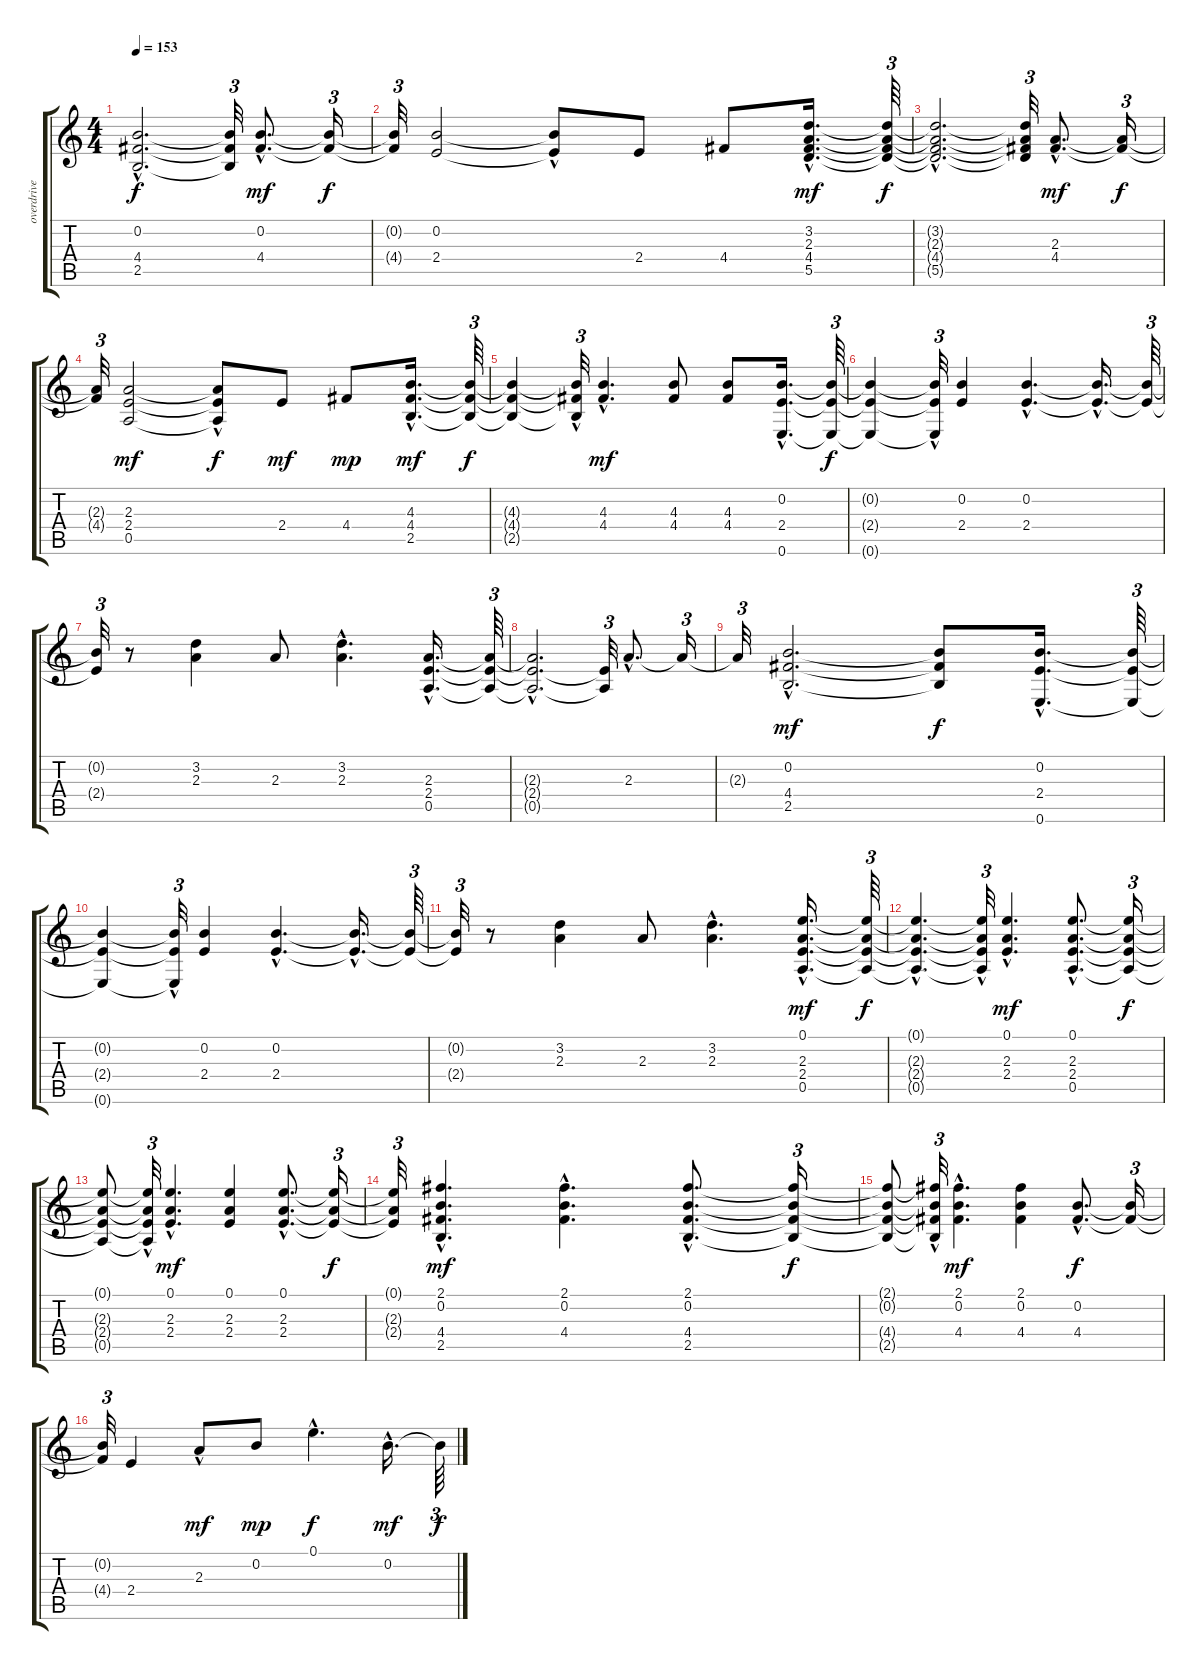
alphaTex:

\track ("overdrive" "overdrive") {instrument overdrivenguitar}
\staff {score tabs}
\tuning (E4 B3 G3 D3 A2 E2) {hide}
\ts (4 4)
\tempo 153
\clef g2
\ks c
(0.2{hac t} 4.4{hac t} 2.5{hac t}).2{d dy f} (0.2{t} 4.4{t} 2.5{t}).32{tu (3 2)} (0.2{hac} 4.4{hac}).8{d dy mf} (0.2{t} 4.4{t}).16{tu (3 2) dy f} |
(0.2{t} 4.4{t}).32{tu (3 2)} (0.2 2.4).2 (0.2{hac t} 2.4{t}).8 2.4.8 4.4.8 (3.2{hac} 2.3{hac} 4.4{hac} 5.5{hac}).16{d dy mf} (3.2{t} 2.3{t} 4.4{t} 5.5{t}).64{tu (3 2) dy f} |
(3.2{hac t} 2.3{hac t} 4.4{hac t} 5.5{hac t}).2{d} (3.2{t} 2.3{t} 4.4{t} 5.5{t}).32{tu (3 2)} (2.3{hac} 4.4{hac}).8{d dy mf} (2.3{t} 4.4{t}).16{tu (3 2) dy f} |
(2.3{t} 4.4{t}).32{tu (3 2)} (2.3 2.4 0.5).2{dy mf} (2.3{hac t} 2.4{t} 0.5{hac t}).8{dy f} 2.4.8{dy mf} 4.4.8{dy mp} (4.3{hac} 4.4{hac} 2.5{hac}).16{d dy mf} (4.3{t} 4.4{t} 2.5{t}).64{tu (3 2) dy f} |
(4.3{t} 4.4{t} 2.5{t}).4 (4.3{t} 4.4{t} 2.5{hac t}).32{tu (3 2)} (4.3{hac} 4.4{hac}).4{d dy mf} (4.3 4.4).8 (4.3 4.4).8 (0.2{hac} 2.4{hac} 0.6{hac}).16{d} (0.2{t} 2.4{t} 0.6{t}).64{tu (3 2) dy f} |
(0.2{t} 2.4{t} 0.6{t}).4 (0.2{t} 2.4{t} 0.6{hac t}).32{tu (3 2)} (0.2 2.4).4 (0.2{hac} 2.4{hac}).4{d} (0.2{hac t} 2.4{hac t}).16{d} (0.2{t} 2.4{t}).64{tu (3 2)} |
(0.2{t} 2.4{t}).32{tu (3 2)} r.8 (3.2 2.3).4 2.3.8 (3.2{hac} 2.3{hac}).4{d} (2.3{hac} 2.4{hac} 0.5{hac}).16{d} (2.3{t} 2.4{t} 0.5{t}).64{tu (3 2)} |
(2.3{t} 2.4{hac t} 0.5{hac t}).2{d} (2.4{t} 0.5{t}).32{tu (3 2)} 2.3{hac}.8{d} 2.3{t}.16{tu (3 2)} |
2.3{t}.32{tu (3 2)} (0.2{hac} 4.4{hac} 2.5{hac}).2{d dy mf} (0.2{t} 4.4{t} 2.5{t}).8{dy f} (0.2{hac} 2.4{hac} 0.6{hac}).16{d} (0.2{t} 2.4{t} 0.6{t}).64{tu (3 2)} |
(0.2{t} 2.4{t} 0.6{t}).4 (0.2{t} 2.4{t} 0.6{hac t}).32{tu (3 2)} (0.2 2.4).4 (0.2{hac} 2.4{hac}).4{d} (0.2{hac t} 2.4{hac t}).16{d} (0.2{t} 2.4{t}).64{tu (3 2)} |
(0.2{t} 2.4{t}).32{tu (3 2)} r.8 (3.2 2.3).4 2.3.8 (3.2{hac} 2.3{hac}).4{d} (0.1{hac} 2.3{hac} 2.4{hac} 0.5{hac}).16{d dy mf} (0.1{t} 2.3{t} 2.4{t} 0.5{t}).64{tu (3 2) dy f} |
(0.1{hac t} 2.3{hac t} 2.4{hac t} 0.5{hac t}).4{d} (0.1{t} 2.3{t} 2.4{t} 0.5{hac t}).32{tu (3 2)} (0.1{hac} 2.3{hac} 2.4{hac}).4{d dy mf} (0.1{hac} 2.3{hac} 2.4{hac} 0.5{hac}).8{d} (0.1{t} 2.3{t} 2.4{t} 0.5{t}).16{tu (3 2) dy f} |
(0.1{t} 2.3{t} 2.4{t} 0.5{t}).8 (0.1{t} 2.3{t} 2.4{t} 0.5{hac t}).32{tu (3 2)} (0.1{hac} 2.3{hac} 2.4{hac}).4{d dy mf} (0.1 2.3 2.4).4 (0.1{hac} 2.3{hac} 2.4{hac}).8{d} (0.1{t} 2.3{t} 2.4{t}).16{tu (3 2) dy f} |
(0.1{t} 2.3{t} 2.4{t}).32{tu (3 2)} (2.1{hac} 0.2{hac} 4.4{hac} 2.5{hac}).4{d dy mf} (2.1{hac} 0.2{hac} 4.4{hac}).4{d} (2.1{hac} 0.2{hac} 4.4{hac} 2.5{hac}).8{d} (2.1{t} 0.2{t} 4.4{t} 2.5{t}).16{tu (3 2) dy f} |
(2.1{t} 0.2{t} 4.4{t} 2.5{t}).8 (2.1{t} 0.2{t} 4.4{t} 2.5{hac t}).32{tu (3 2)} (2.1{hac} 0.2{hac} 4.4{hac}).4{d dy mf} (2.1 0.2 4.4).4 (0.2{hac} 4.4{hac}).8{d dy f} (0.2{t} 4.4{t}).16{tu (3 2)} |
(0.2{t} 4.4{t}).32{tu (3 2)} 2.4.4 2.3{hac}.8{dy mf} 0.2.8{dy mp} 0.1{hac}.4{d dy f} 0.2{hac}.16{d dy mf} 0.2{t}.64{tu (3 2) dy f}
